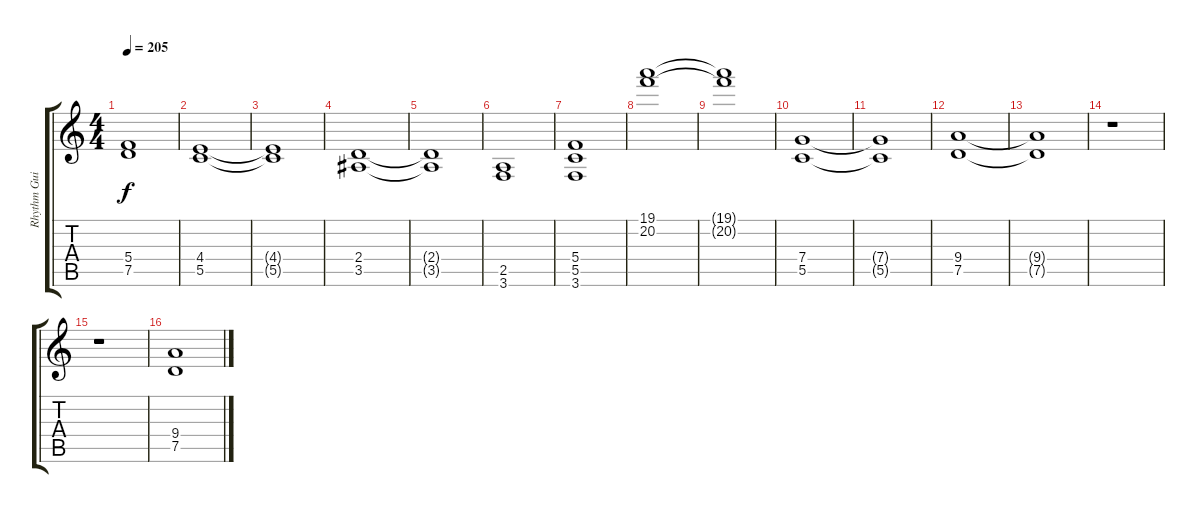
\track ("Rhythm Guitar" "Rhythm Gui") {instrument distortionguitar}
\staff {score tabs}
\tuning (D4 A3 F3 C3 G2 D2) {hide}
\ts (4 4)
\tempo 205
\clef g2
\ks c
(5.4{t} 7.5{t}).1{dy f} |
(4.4 5.5).1 |
(4.4{t} 5.5{t}).1 |
(2.4 3.5).1 |
(2.4{t} 3.5{t}).1 |
(2.5 3.6).1 |
(5.4 5.5 3.6).1 |
(19.1 20.2).1 |
(19.1{t} 20.2{t}).1 |
(7.4 5.5).1 |
(7.4{t} 5.5{t}).1 |
(9.4 7.5).1 |
(9.4{t} 7.5{t}).1 |
r.1 |
r.1 |
(9.4 7.5).1
